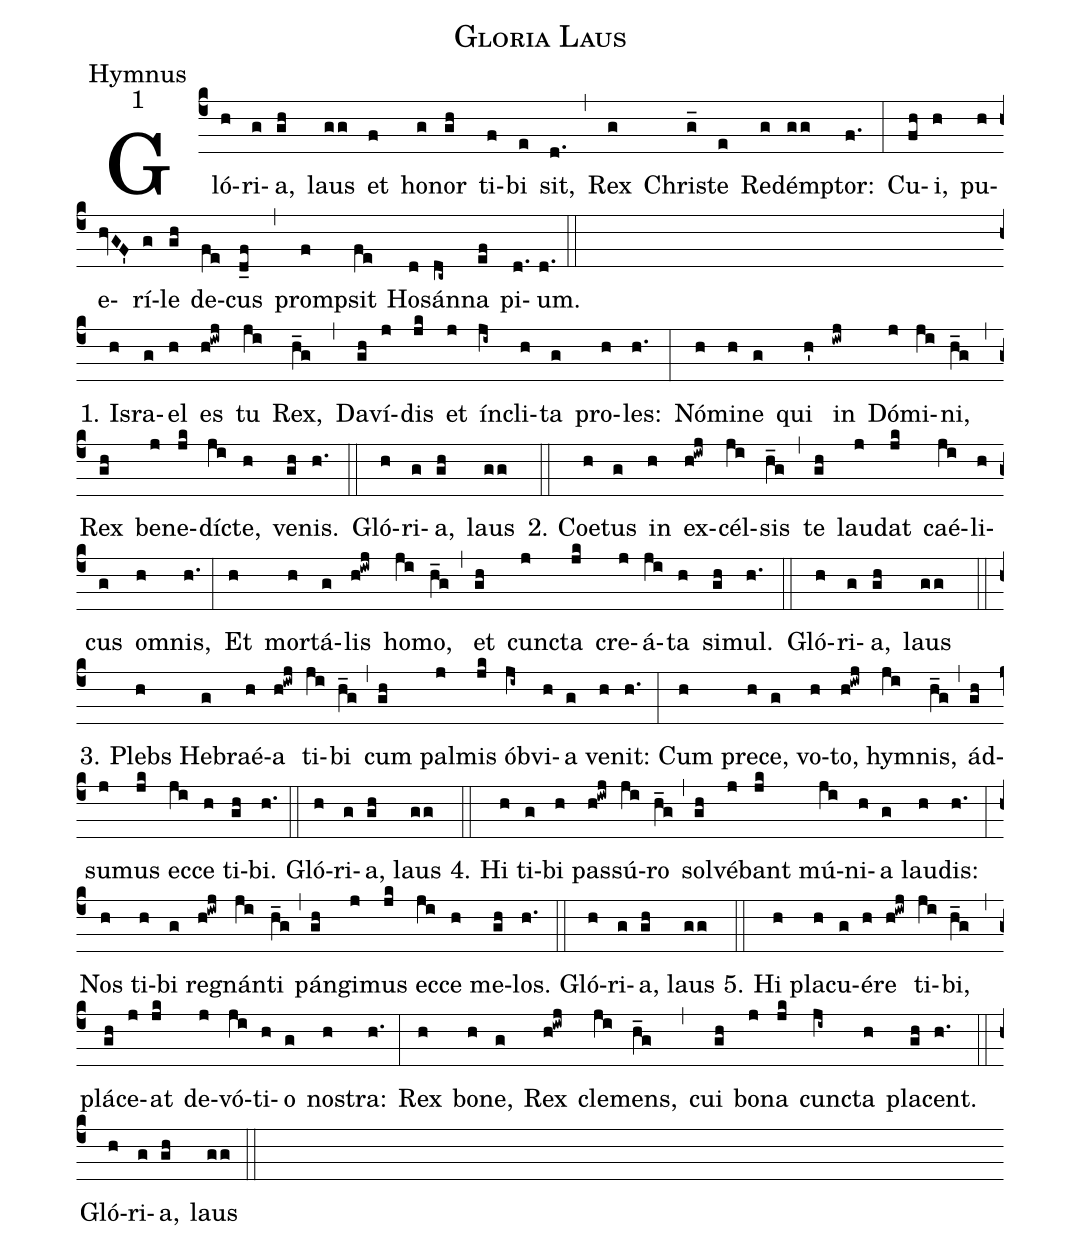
name:Gloria Laus;
office-part:Hymnus;
mode:1;
%%
(c4) Gló(h)ri(g)a,(gh) laus(gg) et(f) ho(g)nor(gh) ti(f)bi(e) sit,(d.) (,) Rex(g) Chri(g_)ste(e) Re(g)démp(gg)tor:(f.) (:)
Cu(fh)i,(h) pu(h)e(hvGF')rí(g)le(gh) de(fe)cus(d_f) (,) promp(f)sit(fe) Ho(d)sán(dc~)na(ef) pi(d.)um.(d.) (::) (Z)
 1. {I}s(h)ra(g)el(h) es(h!iwj) tu(ji) Rex,(h_g) (,) Da(gh)ví(j)dis(jk) et(j) ín(ji~)cli(h)ta(g) pro(h)les:(h.) (:)
Nó(h)mi(h)ne(g) qui(h') in(iwj) Dó(j)mi(ji)ni,(h_g) (,) Rex(gh) be(j)ne(jk)dí(ji)cte,(h) ve(gh)nis.(h.) (::) Gló(h)ri(g)a,(gh) laus(gg) (::)

2. C{oe}(h)tus(g) in(h) ex(h!iwj)cél(ji)sis(h_g) (,) te(gh) lau(j)dat(jk) caé(ji)li(h)cus(g) o(h)mnis,(h.) (:)
Et(h) mor(h)tá(g)lis(h!iwj) ho(ji)mo,(h_g) (,) et(gh) cunc(j)ta(jk) cre(j)á(ji)ta(h) si(gh)mul.(h.) (::) Gló(h)ri(g)a,(gh) laus(gg) (::)

3. Pl{e}bs(h) He(g)braé(h)a(h!iwj) ti(ji)bi(h_g) (,) cum(gh) pal(j)mis(jk) ób(ji~)vi(h)a(g) ve(h)nit:(h.) (:)
Cum(h) pre(h)ce,(g) vo(h)to,(h!iwj) hym(ji)nis,(h_g) (,) ád(gh)su(j)mus(jk) ec(ji)ce(h) ti(gh)bi.(h.) (::) Gló(h)ri(g)a,(gh) laus(gg) (::)
4. H{i}(h) ti(g)bi(h) pas(h!iwj)sú(ji)ro(h_g) (,) sol(gh)vé(j)bant(jk) mú(ji)ni(h)a(g) lau(h)dis:(h.) (:)
Nos(h) ti(h)bi(g) re(h!iwj)gnán(ji)ti(h_g) (,) pán(gh)gi(j)mus(jk) ec(ji)ce(h) me(gh)los.(h.) (::) Gló(h)ri(g)a,(gh) laus(gg) (::)

5. H{i}(h) pla(h)cu(g)é(h)re(h!iwj) ti(ji)bi,(h_g) (,) plá(gh)ce(j)at(jk) de(j)vó(ji)ti(h)o(g) no(h)stra:(h.) (:)
Rex(h) bo(h)ne,(g) Rex(h!iwj) cle(ji)mens,(h_g) (,) cui(gh) bo(j)na(jk) cunc(ji~)ta(h) pla(gh)cent.(h.) (::) Gló(h)ri(g)a,(gh) laus(gg) (::)
